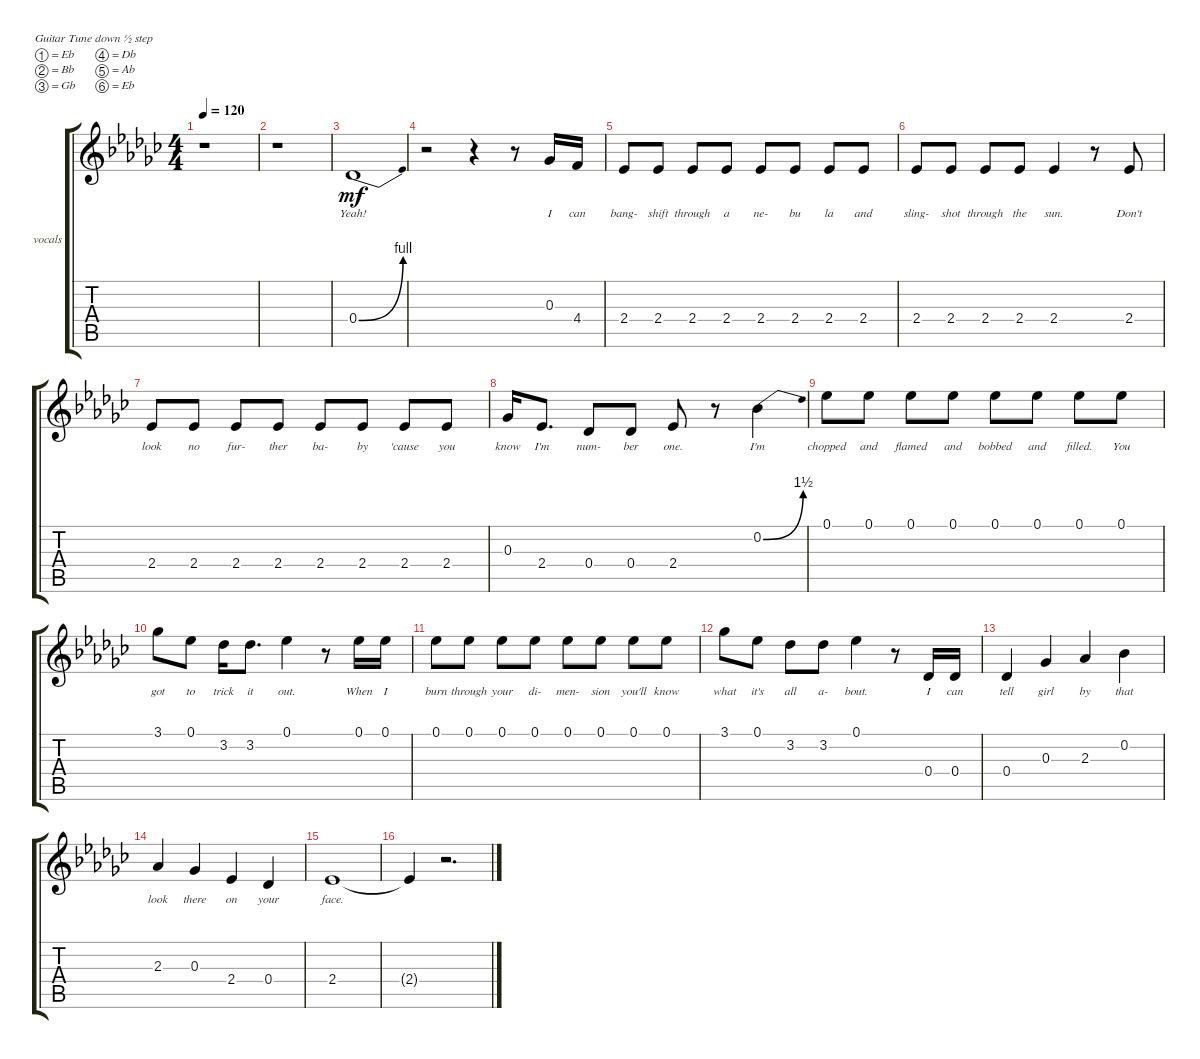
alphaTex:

\defaultSystemsLayout 4
\bracketExtendMode groupsimilarinstruments
\firstSystemTrackNameOrientation horizontal
\otherSystemsTrackNameOrientation horizontal
\track ("vocals" "vocals") {instrument distortionguitar}
\staff {score tabs}
\tuning (Eb4 Bb3 Gb3 Db3 Ab2 Eb2)
\ts (4 4)
\tempo 120
\clef g2
\ks ebminor
r.1{dy mf} |
r.1 |
0.4{be (bend 0 0 15 4)}.1{lyrics (0 "Yeah!") lyrics (1 "") lyrics (2 "") lyrics (3 "") lyrics (4 "")} |
r.2 r.4 r.8 0.3.16{lyrics (0 "I") lyrics (1 "") lyrics (2 "") lyrics (3 "") lyrics (4 "")} 4.4.16{lyrics (0 "can") lyrics (1 "") lyrics (2 "") lyrics (3 "") lyrics (4 "")} |
2.4.8{lyrics (0 "bang-") lyrics (1 "") lyrics (2 "") lyrics (3 "") lyrics (4 "")} 2.4.8{lyrics (0 "shift") lyrics (1 "") lyrics (2 "") lyrics (3 "") lyrics (4 "")} 2.4.8{lyrics (0 "through") lyrics (1 "") lyrics (2 "") lyrics (3 "") lyrics (4 "")} 2.4.8{lyrics (0 "a") lyrics (1 "") lyrics (2 "") lyrics (3 "") lyrics (4 "")} 2.4.8{lyrics (0 "ne-") lyrics (1 "") lyrics (2 "") lyrics (3 "") lyrics (4 "")} 2.4.8{lyrics (0 "bu") lyrics (1 "") lyrics (2 "") lyrics (3 "") lyrics (4 "")} 2.4.8{lyrics (0 "la") lyrics (1 "") lyrics (2 "") lyrics (3 "") lyrics (4 "")} 2.4.8{lyrics (0 "and") lyrics (1 "") lyrics (2 "") lyrics (3 "") lyrics (4 "")} |
2.4.8{lyrics (0 "sling-") lyrics (1 "") lyrics (2 "") lyrics (3 "") lyrics (4 "")} 2.4.8{lyrics (0 "shot") lyrics (1 "") lyrics (2 "") lyrics (3 "") lyrics (4 "")} 2.4.8{lyrics (0 "through") lyrics (1 "") lyrics (2 "") lyrics (3 "") lyrics (4 "")} 2.4.8{lyrics (0 "the") lyrics (1 "") lyrics (2 "") lyrics (3 "") lyrics (4 "")} 2.4.4{lyrics (0 "sun.") lyrics (1 "") lyrics (2 "") lyrics (3 "") lyrics (4 "")} r.8 2.4.8{lyrics (0 "Don't") lyrics (1 "") lyrics (2 "") lyrics (3 "") lyrics (4 "")} |
2.4.8{lyrics (0 "look") lyrics (1 "") lyrics (2 "") lyrics (3 "") lyrics (4 "")} 2.4.8{lyrics (0 "no") lyrics (1 "") lyrics (2 "") lyrics (3 "") lyrics (4 "")} 2.4.8{lyrics (0 "fur-") lyrics (1 "") lyrics (2 "") lyrics (3 "") lyrics (4 "")} 2.4.8{lyrics (0 "ther") lyrics (1 "") lyrics (2 "") lyrics (3 "") lyrics (4 "")} 2.4.8{lyrics (0 "ba-") lyrics (1 "") lyrics (2 "") lyrics (3 "") lyrics (4 "")} 2.4.8{lyrics (0 "by") lyrics (1 "") lyrics (2 "") lyrics (3 "") lyrics (4 "")} 2.4.8{lyrics (0 "'cause") lyrics (1 "") lyrics (2 "") lyrics (3 "") lyrics (4 "")} 2.4.8{lyrics (0 "you") lyrics (1 "") lyrics (2 "") lyrics (3 "") lyrics (4 "")} |
0.3.16{lyrics (0 "know") lyrics (1 "") lyrics (2 "") lyrics (3 "") lyrics (4 "")} 2.4.8{d lyrics (0 "I'm") lyrics (1 "") lyrics (2 "") lyrics (3 "") lyrics (4 "")} 0.4.8{lyrics (0 "num-") lyrics (1 "") lyrics (2 "") lyrics (3 "") lyrics (4 "")} 0.4.8{lyrics (0 "ber") lyrics (1 "") lyrics (2 "") lyrics (3 "") lyrics (4 "")} 2.4.8{lyrics (0 "one.") lyrics (1 "") lyrics (2 "") lyrics (3 "") lyrics (4 "")} r.8 0.2{be (bend 0 0 15 6)}.4{lyrics (0 "I'm") lyrics (1 "") lyrics (2 "") lyrics (3 "") lyrics (4 "")} |
0.1.8{lyrics (0 "chopped") lyrics (1 "") lyrics (2 "") lyrics (3 "") lyrics (4 "")} 0.1.8{lyrics (0 "and") lyrics (1 "") lyrics (2 "") lyrics (3 "") lyrics (4 "")} 0.1.8{lyrics (0 "flamed") lyrics (1 "") lyrics (2 "") lyrics (3 "") lyrics (4 "")} 0.1.8{lyrics (0 "and") lyrics (1 "") lyrics (2 "") lyrics (3 "") lyrics (4 "")} 0.1.8{lyrics (0 "bobbed") lyrics (1 "") lyrics (2 "") lyrics (3 "") lyrics (4 "")} 0.1.8{lyrics (0 "and") lyrics (1 "") lyrics (2 "") lyrics (3 "") lyrics (4 "")} 0.1.8{lyrics (0 "filled.") lyrics (1 "") lyrics (2 "") lyrics (3 "") lyrics (4 "")} 0.1.8{lyrics (0 "You") lyrics (1 "") lyrics (2 "") lyrics (3 "") lyrics (4 "")} |
3.1.8{lyrics (0 "got") lyrics (1 "") lyrics (2 "") lyrics (3 "") lyrics (4 "")} 0.1.8{lyrics (0 "to") lyrics (1 "") lyrics (2 "") lyrics (3 "") lyrics (4 "")} 3.2.16{lyrics (0 "trick") lyrics (1 "") lyrics (2 "") lyrics (3 "") lyrics (4 "")} 3.2.8{d lyrics (0 "it") lyrics (1 "") lyrics (2 "") lyrics (3 "") lyrics (4 "")} 0.1.4{lyrics (0 "out.") lyrics (1 "") lyrics (2 "") lyrics (3 "") lyrics (4 "")} r.8 0.1.16{lyrics (0 "When") lyrics (1 "") lyrics (2 "") lyrics (3 "") lyrics (4 "")} 0.1.16{lyrics (0 "I") lyrics (1 "") lyrics (2 "") lyrics (3 "") lyrics (4 "")} |
0.1.8{lyrics (0 "burn") lyrics (1 "") lyrics (2 "") lyrics (3 "") lyrics (4 "")} 0.1.8{lyrics (0 "through") lyrics (1 "") lyrics (2 "") lyrics (3 "") lyrics (4 "")} 0.1.8{lyrics (0 "your") lyrics (1 "") lyrics (2 "") lyrics (3 "") lyrics (4 "")} 0.1.8{lyrics (0 "di-") lyrics (1 "") lyrics (2 "") lyrics (3 "") lyrics (4 "")} 0.1.8{lyrics (0 "men-") lyrics (1 "") lyrics (2 "") lyrics (3 "") lyrics (4 "")} 0.1.8{lyrics (0 "sion") lyrics (1 "") lyrics (2 "") lyrics (3 "") lyrics (4 "")} 0.1.8{lyrics (0 "you'll") lyrics (1 "") lyrics (2 "") lyrics (3 "") lyrics (4 "")} 0.1.8{lyrics (0 "know") lyrics (1 "") lyrics (2 "") lyrics (3 "") lyrics (4 "")} |
3.1.8{lyrics (0 "what") lyrics (1 "") lyrics (2 "") lyrics (3 "") lyrics (4 "")} 0.1.8{lyrics (0 "it's") lyrics (1 "") lyrics (2 "") lyrics (3 "") lyrics (4 "")} 3.2.8{lyrics (0 "all") lyrics (1 "") lyrics (2 "") lyrics (3 "") lyrics (4 "")} 3.2.8{lyrics (0 "a-") lyrics (1 "") lyrics (2 "") lyrics (3 "") lyrics (4 "")} 0.1.4{lyrics (0 "bout.") lyrics (1 "") lyrics (2 "") lyrics (3 "") lyrics (4 "")} r.8 0.4.16{lyrics (0 "I") lyrics (1 "") lyrics (2 "") lyrics (3 "") lyrics (4 "")} 0.4.16{lyrics (0 "can") lyrics (1 "") lyrics (2 "") lyrics (3 "") lyrics (4 "")} |
0.4.4{lyrics (0 "tell") lyrics (1 "") lyrics (2 "") lyrics (3 "") lyrics (4 "")} 0.3.4{lyrics (0 "girl") lyrics (1 "") lyrics (2 "") lyrics (3 "") lyrics (4 "")} 2.3.4{lyrics (0 "by") lyrics (1 "") lyrics (2 "") lyrics (3 "") lyrics (4 "")} 0.2.4{lyrics (0 "that") lyrics (1 "") lyrics (2 "") lyrics (3 "") lyrics (4 "")} |
2.3.4{lyrics (0 "look") lyrics (1 "") lyrics (2 "") lyrics (3 "") lyrics (4 "")} 0.3.4{lyrics (0 "there") lyrics (1 "") lyrics (2 "") lyrics (3 "") lyrics (4 "")} 2.4.4{lyrics (0 "on") lyrics (1 "") lyrics (2 "") lyrics (3 "") lyrics (4 "")} 0.4.4{lyrics (0 "your") lyrics (1 "") lyrics (2 "") lyrics (3 "") lyrics (4 "")} |
2.4.1{lyrics (0 "face.") lyrics (1 "") lyrics (2 "") lyrics (3 "") lyrics (4 "")} |
2.4{t}.4{lyrics (0 "") lyrics (1 "") lyrics (2 "") lyrics (3 "") lyrics (4 "")} r.2{d}
